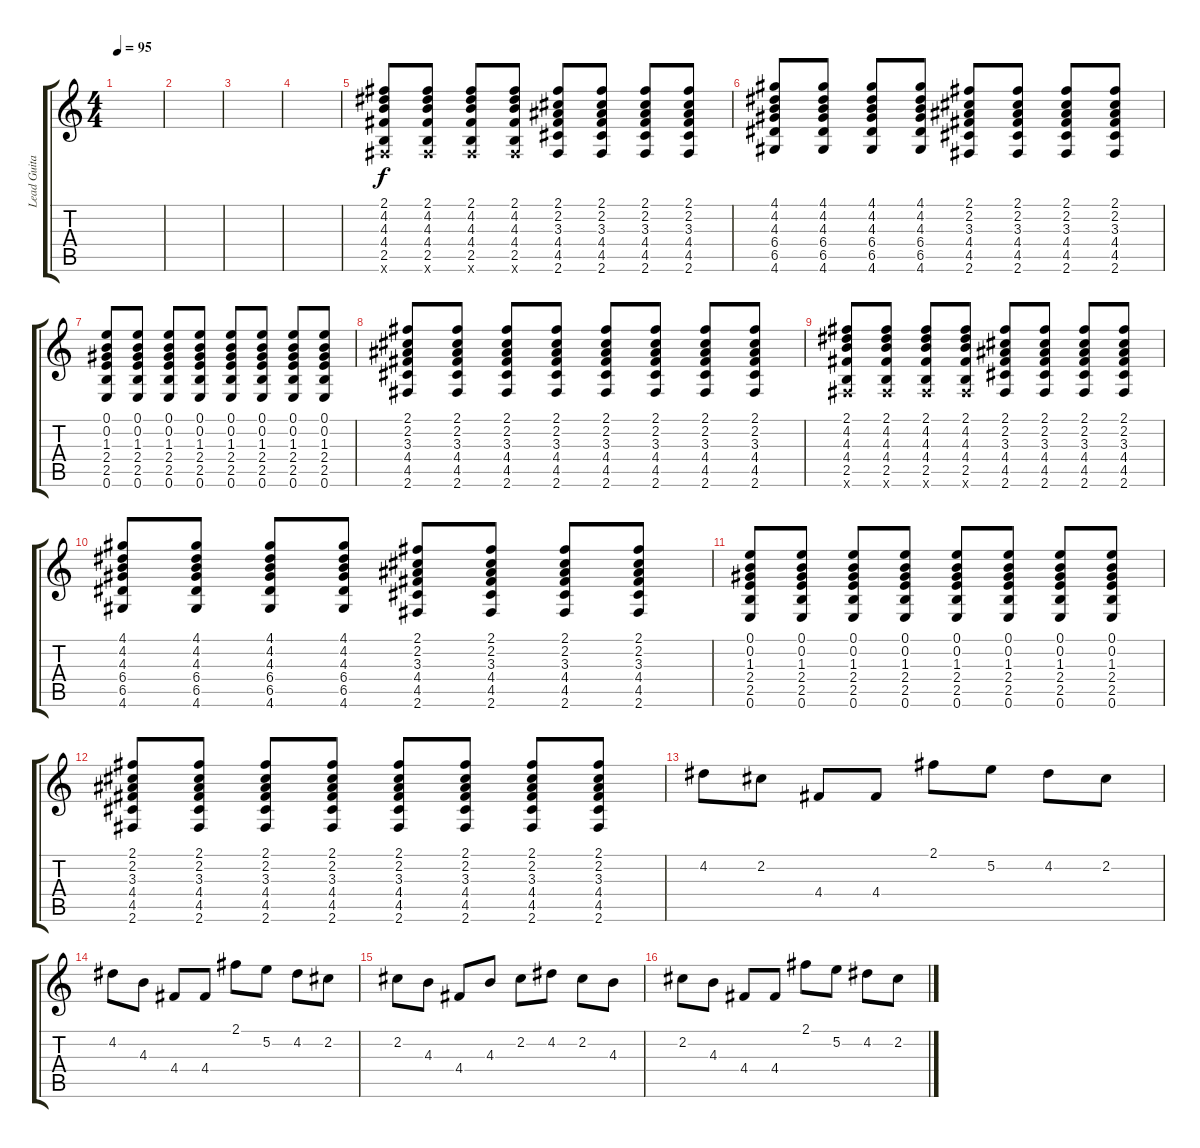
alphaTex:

\track ("Lead Guitar" "Lead Guita") {instrument overdrivenguitar}
\staff {score tabs}
\tuning (E4 B3 G3 D3 A2 E2) {hide}
\ts (4 4)
\tempo 95
\clef g2
\ks c
|
|
|
|
(2.1 4.2 4.3 4.4 2.5 2.6{x}).8 (2.1 4.2 4.3 4.4 2.5 2.6{x}).8 (2.1 4.2 4.3 4.4 2.5 2.6{x}).8 (2.1 4.2 4.3 4.4 2.5 2.6{x}).8 (2.1 2.2 3.3 4.4 4.5 2.6).8 (2.1 2.2 3.3 4.4 4.5 2.6).8 (2.1 2.2 3.3 4.4 4.5 2.6).8 (2.1 2.2 3.3 4.4 4.5 2.6).8 |
(4.1 4.2 4.3 6.4 6.5 4.6).8 (4.1 4.2 4.3 6.4 6.5 4.6).8 (4.1 4.2 4.3 6.4 6.5 4.6).8 (4.1 4.2 4.3 6.4 6.5 4.6).8 (2.1 2.2 3.3 4.4 4.5 2.6).8 (2.1 2.2 3.3 4.4 4.5 2.6).8 (2.1 2.2 3.3 4.4 4.5 2.6).8 (2.1 2.2 3.3 4.4 4.5 2.6).8 |
(0.1 0.2 1.3 2.4 2.5 0.6).8 (0.1 0.2 1.3 2.4 2.5 0.6).8 (0.1 0.2 1.3 2.4 2.5 0.6).8 (0.1 0.2 1.3 2.4 2.5 0.6).8 (0.1 0.2 1.3 2.4 2.5 0.6).8 (0.1 0.2 1.3 2.4 2.5 0.6).8 (0.1 0.2 1.3 2.4 2.5 0.6).8 (0.1 0.2 1.3 2.4 2.5 0.6).8 |
(2.1 2.2 3.3 4.4 4.5 2.6).8 (2.1 2.2 3.3 4.4 4.5 2.6).8 (2.1 2.2 3.3 4.4 4.5 2.6).8 (2.1 2.2 3.3 4.4 4.5 2.6).8 (2.1 2.2 3.3 4.4 4.5 2.6).8 (2.1 2.2 3.3 4.4 4.5 2.6).8 (2.1 2.2 3.3 4.4 4.5 2.6).8 (2.1 2.2 3.3 4.4 4.5 2.6).8 |
(2.1 4.2 4.3 4.4 2.5 2.6{x}).8 (2.1 4.2 4.3 4.4 2.5 2.6{x}).8 (2.1 4.2 4.3 4.4 2.5 2.6{x}).8 (2.1 4.2 4.3 4.4 2.5 2.6{x}).8 (2.1 2.2 3.3 4.4 4.5 2.6).8 (2.1 2.2 3.3 4.4 4.5 2.6).8 (2.1 2.2 3.3 4.4 4.5 2.6).8 (2.1 2.2 3.3 4.4 4.5 2.6).8 |
(4.1 4.2 4.3 6.4 6.5 4.6).8 (4.1 4.2 4.3 6.4 6.5 4.6).8 (4.1 4.2 4.3 6.4 6.5 4.6).8 (4.1 4.2 4.3 6.4 6.5 4.6).8 (2.1 2.2 3.3 4.4 4.5 2.6).8 (2.1 2.2 3.3 4.4 4.5 2.6).8 (2.1 2.2 3.3 4.4 4.5 2.6).8 (2.1 2.2 3.3 4.4 4.5 2.6).8 |
(0.1 0.2 1.3 2.4 2.5 0.6).8 (0.1 0.2 1.3 2.4 2.5 0.6).8 (0.1 0.2 1.3 2.4 2.5 0.6).8 (0.1 0.2 1.3 2.4 2.5 0.6).8 (0.1 0.2 1.3 2.4 2.5 0.6).8 (0.1 0.2 1.3 2.4 2.5 0.6).8 (0.1 0.2 1.3 2.4 2.5 0.6).8 (0.1 0.2 1.3 2.4 2.5 0.6).8 |
(2.1 2.2 3.3 4.4 4.5 2.6).8 (2.1 2.2 3.3 4.4 4.5 2.6).8 (2.1 2.2 3.3 4.4 4.5 2.6).8 (2.1 2.2 3.3 4.4 4.5 2.6).8 (2.1 2.2 3.3 4.4 4.5 2.6).8 (2.1 2.2 3.3 4.4 4.5 2.6).8 (2.1 2.2 3.3 4.4 4.5 2.6).8 (2.1 2.2 3.3 4.4 4.5 2.6).8 |
4.2.8 2.2.8 4.4.8 4.4.8 2.1.8 5.2.8 4.2.8 2.2.8 |
4.2.8 4.3.8 4.4.8 4.4.8 2.1.8 5.2.8 4.2.8 2.2.8 |
2.2.8 4.3.8 4.4.8 4.3.8 2.2.8 4.2.8 2.2.8 4.3.8 |
2.2.8 4.3.8 4.4.8 4.4.8 2.1.8 5.2.8 4.2.8 2.2.8
